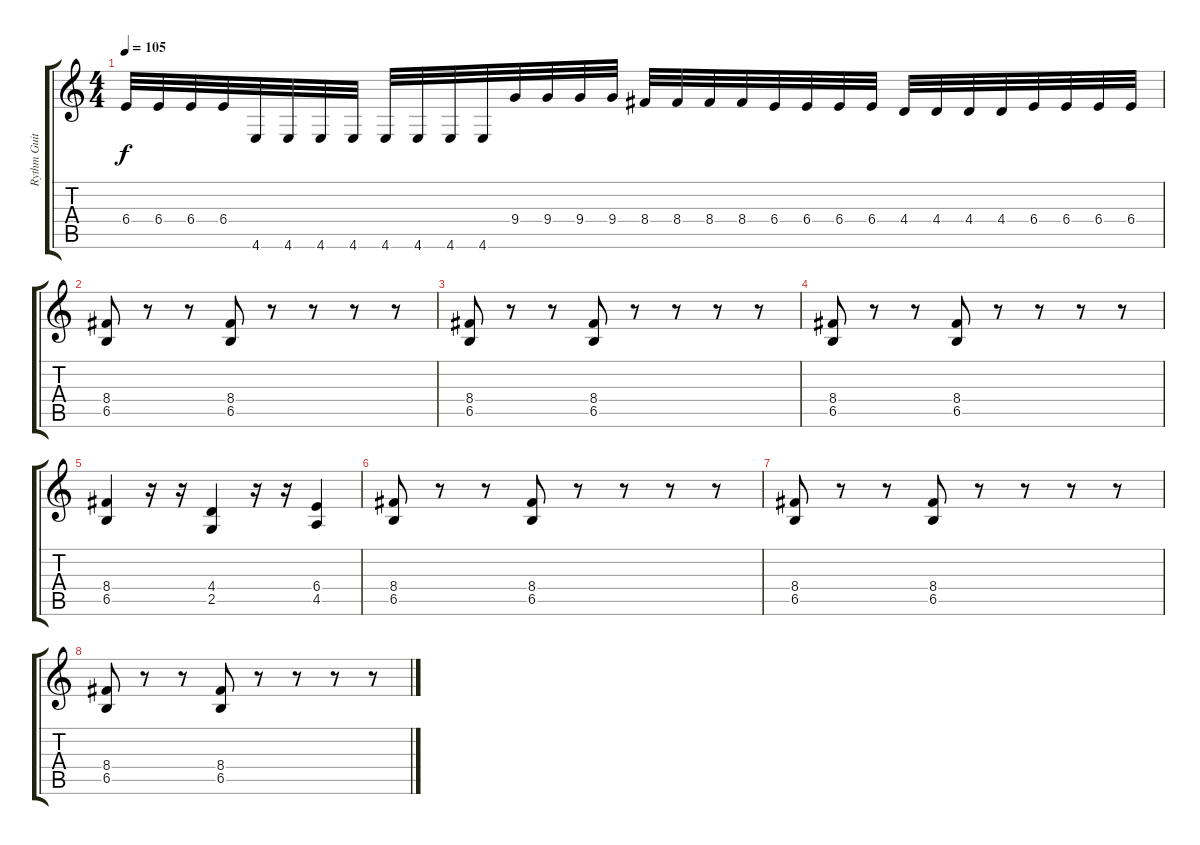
\track ("Rythm Guitar" "Rythm Guit") {instrument distortionguitar}
\staff {score tabs}
\tuning (C4 G3 Eb3 Bb2 F2 C2) {hide}
\ts (4 4)
\tempo 105
\clef g2
\ks c
6.4.32{dy f} 6.4.32 6.4.32 6.4.32 4.6.32 4.6.32 4.6.32 4.6.32 4.6.32 4.6.32 4.6.32 4.6.32 9.4.32 9.4.32 9.4.32 9.4.32 8.4.32 8.4.32 8.4.32 8.4.32 6.4.32 6.4.32 6.4.32 6.4.32 4.4.32 4.4.32 4.4.32 4.4.32 6.4.32 6.4.32 6.4.32 6.4.32 |
(8.4 6.5).8 r.8 r.8 (8.4 6.5).8 r.8 r.8 r.8 r.8 |
(8.4 6.5).8 r.8 r.8 (8.4 6.5).8 r.8 r.8 r.8 r.8 |
(8.4 6.5).8 r.8 r.8 (8.4 6.5).8 r.8 r.8 r.8 r.8 |
(8.4 6.5).4 r.16 r.16 (4.4 2.5).4 r.16 r.16 (6.4 4.5).4 |
(8.4 6.5).8 r.8 r.8 (8.4 6.5).8 r.8 r.8 r.8 r.8 |
(8.4 6.5).8 r.8 r.8 (8.4 6.5).8 r.8 r.8 r.8 r.8 |
(8.4 6.5).8 r.8 r.8 (8.4 6.5).8 r.8 r.8 r.8 r.8
